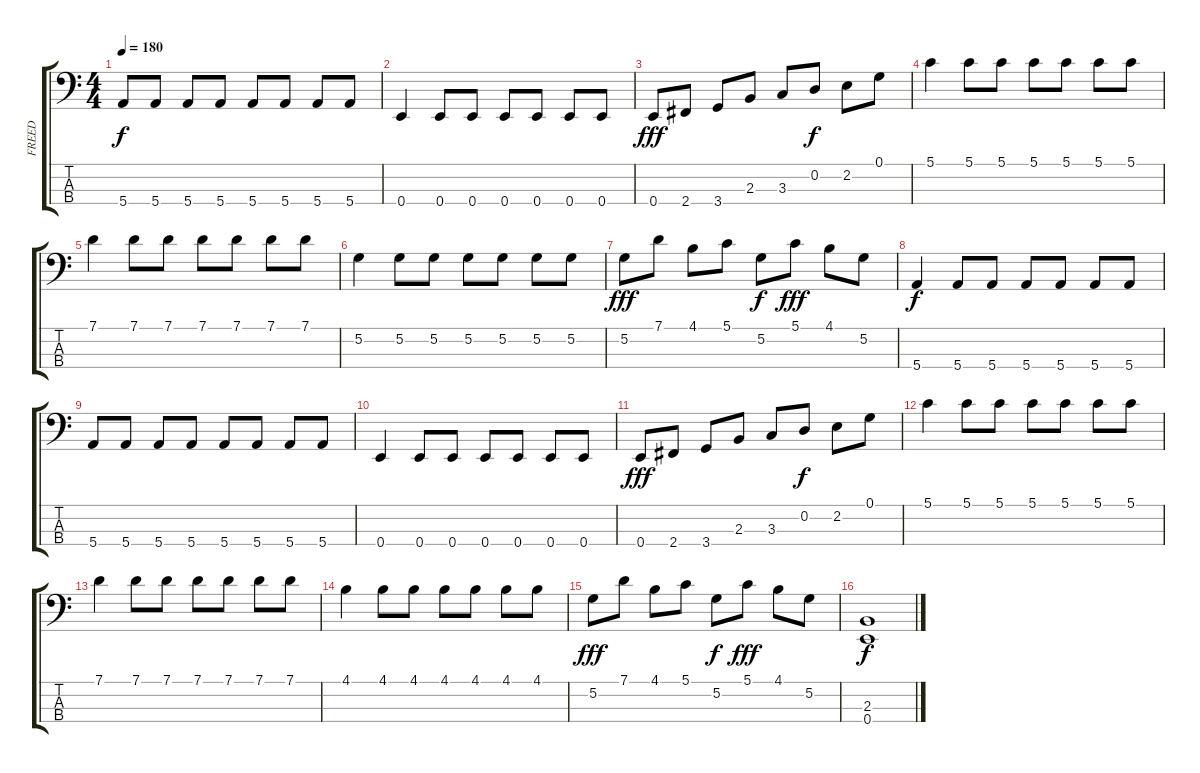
\track ("FREED" "FREED") {instrument electricbassfinger}
\staff {score tabs}
\tuning (G2 D2 A1 E1) {hide}
\ts (4 4)
\tempo 180
\clef f4
\ks c
5.4.8{dy f} 5.4.8 5.4.8 5.4.8 5.4.8 5.4.8 5.4.8 5.4.8 |
0.4.4 0.4.8 0.4.8 0.4.8 0.4.8 0.4.8 0.4.8 |
0.4.8{dy fff} 2.4.8 3.4.8 2.3.8 3.3.8 0.2.8{dy f} 2.2.8 0.1.8 |
5.1.4 5.1.8 5.1.8 5.1.8 5.1.8 5.1.8 5.1.8 |
7.1.4 7.1.8 7.1.8 7.1.8 7.1.8 7.1.8 7.1.8 |
5.2.4 5.2.8 5.2.8 5.2.8 5.2.8 5.2.8 5.2.8 |
5.2.8{dy fff} 7.1.8 4.1.8 5.1.8 5.2.8{dy f} 5.1.8{dy fff} 4.1.8 5.2.8 |
5.4.4{dy f} 5.4.8 5.4.8 5.4.8 5.4.8 5.4.8 5.4.8 |
5.4.8 5.4.8 5.4.8 5.4.8 5.4.8 5.4.8 5.4.8 5.4.8 |
0.4.4 0.4.8 0.4.8 0.4.8 0.4.8 0.4.8 0.4.8 |
0.4.8{dy fff} 2.4.8 3.4.8 2.3.8 3.3.8 0.2.8{dy f} 2.2.8 0.1.8 |
5.1.4 5.1.8 5.1.8 5.1.8 5.1.8 5.1.8 5.1.8 |
7.1.4 7.1.8 7.1.8 7.1.8 7.1.8 7.1.8 7.1.8 |
4.1.4 4.1.8 4.1.8 4.1.8 4.1.8 4.1.8 4.1.8 |
5.2.8{dy fff} 7.1.8 4.1.8 5.1.8 5.2.8{dy f} 5.1.8{dy fff} 4.1.8 5.2.8 |
(2.3 0.4).1{dy f}
